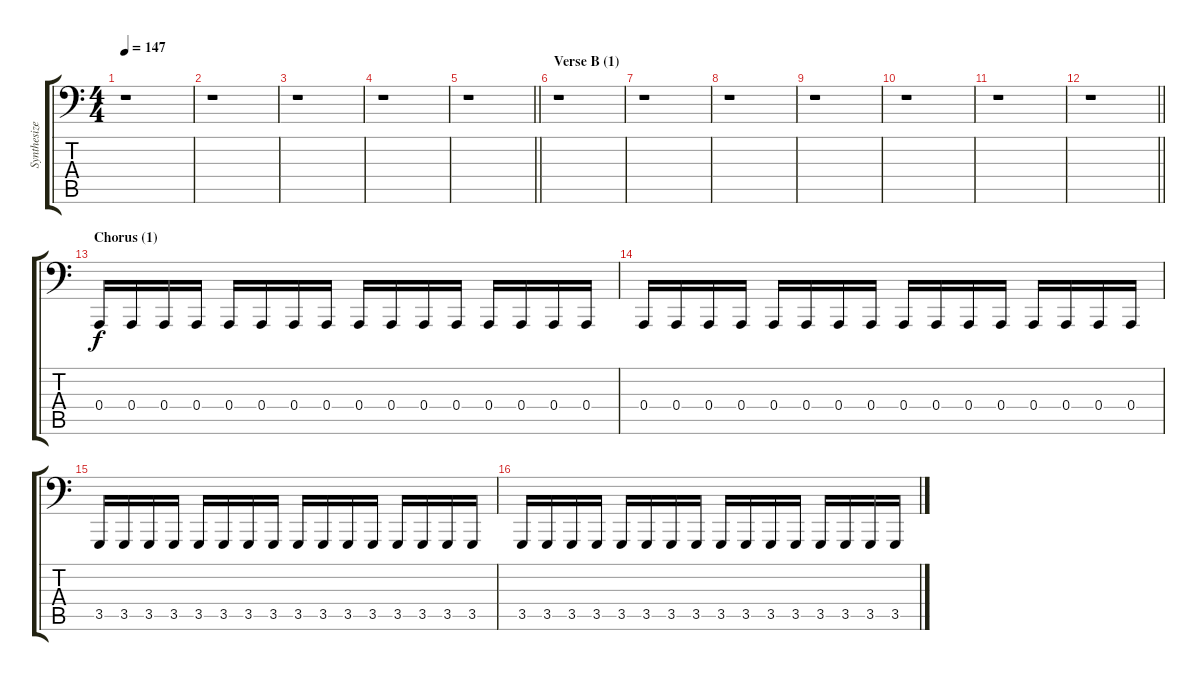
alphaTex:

\track ("Synthesizer II" "Synthesize") {instrument pad2warm}
\staff {score tabs}
\tuning (C3 G2 D2 A1 E1 B0) {hide}
\ts (4 4)
\tempo 147
\clef f4
\ks aminor
r.1{dy f} |
r.1 |
r.1 |
r.1 |
\barLineRight lightlight
r.1 |
\section ("" "Verse B (1)")
r.1 |
r.1 |
r.1 |
r.1 |
r.1 |
r.1 |
\barLineRight lightlight
r.1 |
\section ("" "Chorus (1)")
0.4.16 0.4.16 0.4.16 0.4.16 0.4.16 0.4.16 0.4.16 0.4.16 0.4.16 0.4.16 0.4.16 0.4.16 0.4.16 0.4.16 0.4.16 0.4.16 |
0.4.16 0.4.16 0.4.16 0.4.16 0.4.16 0.4.16 0.4.16 0.4.16 0.4.16 0.4.16 0.4.16 0.4.16 0.4.16 0.4.16 0.4.16 0.4.16 |
3.5.16 3.5.16 3.5.16 3.5.16 3.5.16 3.5.16 3.5.16 3.5.16 3.5.16 3.5.16 3.5.16 3.5.16 3.5.16 3.5.16 3.5.16 3.5.16 |
3.5.16 3.5.16 3.5.16 3.5.16 3.5.16 3.5.16 3.5.16 3.5.16 3.5.16 3.5.16 3.5.16 3.5.16 3.5.16 3.5.16 3.5.16 3.5.16
